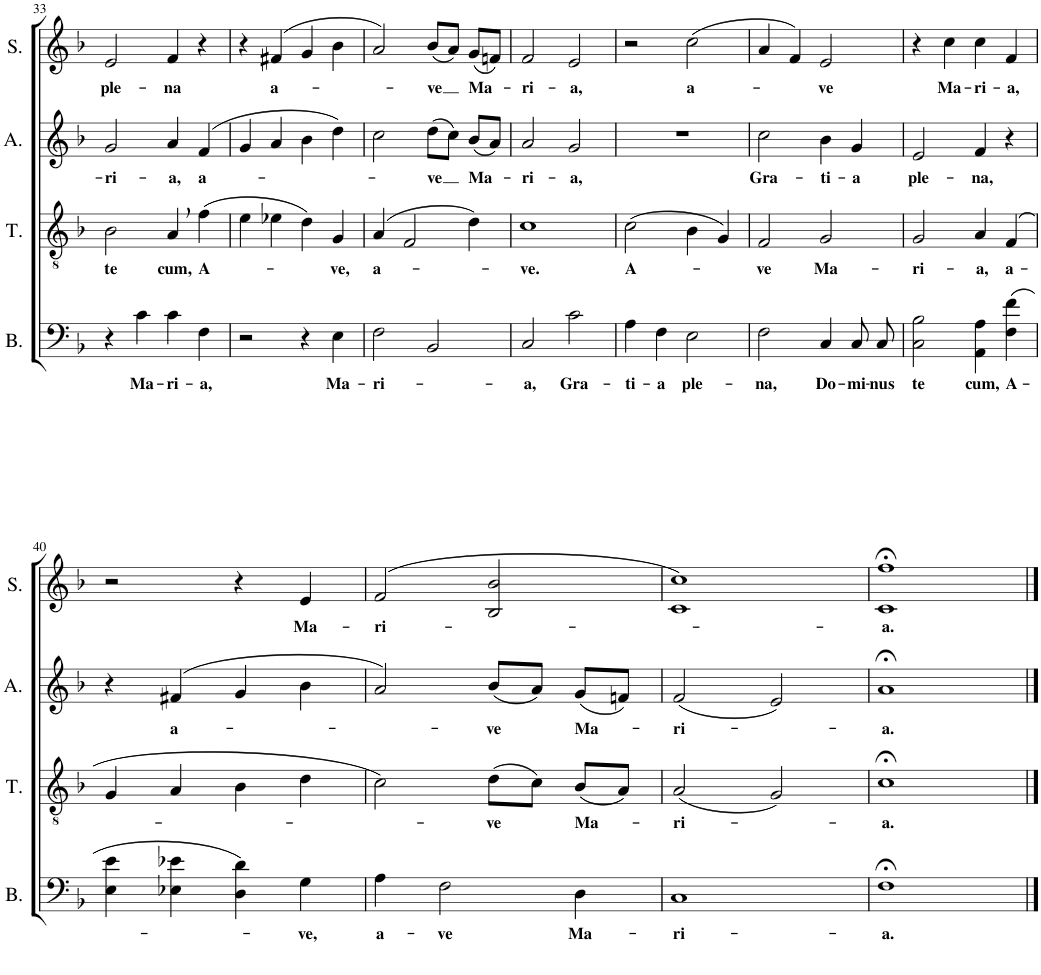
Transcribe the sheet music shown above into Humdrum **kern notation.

**kern	**text	**kern	**text	**kern	**text	**kern	**text
*part4	*part4	*part3	*part3	*part2	*part2	*part1	*part1
*staff4	*staff4	*staff3	*staff3	*staff2	*staff2	*staff1	*staff1
*I"Bass	*	*I"Tenor	*	*I"Alto	*	*I"Soprano	*
*I'B.	*	*I'T.	*	*I'A.	*	*I'S.	*
!!LO:PB:g=z
*clefF4	*	*clefGv2	*	*clefG2	*	*clefG2	*
*k[b-]	*	*k[b-]	*	*k[b-]	*	*k[b-]	*
*F:	*	*F:	*	*F:	*	*F:	*
*M2/2	*	*M2/2	*	*M2/2	*	*M2/2	*
*met(c|)	*	*met(c|)	*	*met(c|)	*	*met(c|)	*
=33	=33	=33	=33	=33	=33	=33	=33
!	!	!	!LO:LY:b	!	!LO:LY:b	!	!LO:LY:b
4r	.	2B-\	te	2g/	-ri-	2e/	ple-
!	!LO:LY:b	!	!	!	!	!	!
4c\	Ma-	.	.	.	.	.	.
!	!LO:LY:b	!	!LO:LY:b	!	!LO:LY:b	!	!LO:LY:b
4c\	-ri-	4A,/	cum,	4a/	-a,	4f/	-na
!	!LO:LY:b	!	!LO:LY:b	!	!LO:LY:b	!	!
4F\	-a,	(>4f\	A-	(>4f/	a-	4r	.
=34	=34	=34	=34	=34	=34	=34	=34
2r	.	4e\	.	4g/	.	4r	.
!	!	!	!	!	!	!	!LO:LY:b
.	.	4e-X\	.	4a/	.	(>4f#X/	a-
4r	.	4d\)	.	4b-\	.	4g/	.
!	!LO:LY:b	!	!LO:LY:b	!	!	!	!
4E\	Ma-	4G/	-ve,	4dd\)	.	4b-\	.
=35	=35	=35	=35	=35	=35	=35	=35
!	!LO:LY:b	!	!LO:LY:b	!	!	!	!
2F\	-ri-	(4A/	a-	2cc\	.	2a/)	.
.	.	2F/	.	.	.	.	.
!	!	!	!	!	!LO:LY:b	!	!LO:LY:b
2BB-/	.	.	.	(>8dd\L	-ve	(<8b-/L	-ve
.	.	.	.	8cc\J)	.	8a/J)	.
!	!	!	!	!	!LO:LY:b	!	!LO:LY:b
.	.	4d\)	.	(<8b-/L	Ma-	(<8g/L	Ma-
.	.	.	.	8a/J)	.	8fn/J)	.
=36	=36	=36	=36	=36	=36	=36	=36
!	!LO:LY:b	!	!LO:LY:b	!	!LO:LY:b	!	!LO:LY:b
2C/	-a,	1c	-ve.	2a/	-ri-	2f/	-ri-
!	!LO:LY:b	!	!	!	!LO:LY:b	!	!LO:LY:b
2c\	Gra-	.	.	2g/	-a,	2e/	-a,
=37	=37	=37	=37	=37	=37	=37	=37
!	!LO:LY:b	!	!LO:LY:b	!	!	!	!
4A\	-ti-	(>2c\	A-	1r	.	2r	.
!	!LO:LY:b	!	!	!	!	!	!
4F\	-a	.	.	.	.	.	.
!	!LO:LY:b	!	!	!	!	!	!LO:LY:b
2E\	ple-	4B-\	.	.	.	(>2cc\	a-
.	.	4G/)	.	.	.	.	.
=38	=38	=38	=38	=38	=38	=38	=38
!	!LO:LY:b	!	!LO:LY:b	!	!LO:LY:b	!	!
2F\	-na,	2F/	-ve	2cc\	Gra-	4a/	.
.	.	.	.	.	.	4f/)	.
!	!LO:LY:b	!	!LO:LY:b	!	!LO:LY:b	!	!LO:LY:b
4C/	Do-	2G/	Ma-	4b-\	-ti-	2e/	-ve
!	!LO:LY:b	!	!	!	!LO:LY:b	!	!
8C/L	-mi-	.	.	4g/	-a	.	.
!	!LO:LY:b	!	!	!	!	!	!
8C/J	-nus	.	.	.	.	.	.
=39	=39	=39	=39	=39	=39	=39	=39
!	!LO:LY:b	!	!LO:LY:b	!	!LO:LY:b	!	!
2C\ 2B-\	te	2G/	-ri-	2e/	ple-	4r	.
!	!	!	!	!	!	!	!LO:LY:b
.	.	.	.	.	.	4cc\	Ma-
!	!LO:LY:b	!	!LO:LY:b	!	!LO:LY:b	!	!LO:LY:b
4AA\ 4A\	cum,	4A/	-a,	4f/	-na,	4cc\	-ri-
!	!LO:LY:b	!	!LO:LY:b	!	!	!	!LO:LY:b
(>4F\ 4f\	A-	(>4F/	a-	4r	.	4f/	-a,
!!LO:LB:g=z
=40	=40	=40	=40	=40	=40	=40	=40
4E\ 4e\	.	4G/	.	4r	.	2r	.
!	!	!	!	!	!LO:LY:b	!	!
4E-X\ 4e-X\	.	4A/	.	(>4f#X/	a-	.	.
4D\ 4d\)	.	4B-\	.	4g/	.	4r	.
!	!LO:LY:b	!	!	!	!	!	!LO:LY:b
4G\	-ve,	4d\	.	4b-\	.	4e/	Ma-
=41	=41	=41	=41	=41	=41	=41	=41
!	!LO:LY:b	!	!	!	!	!	!LO:LY:b
4A\	a-	2c\)	.	2a/)	.	(>2f/	-ri-
!	!LO:LY:b	!	!	!	!	!	!
2F\	-ve	.	.	.	.	.	.
!	!	!	!LO:LY:b	!	!LO:LY:b	!	!
.	.	(>8d\L	-ve	(<8b-/L	-ve	2B-/ 2b-/	.
.	.	8c\J)	.	8a/J)	.	.	.
!	!LO:LY:b	!	!LO:LY:b	!	!LO:LY:b	!	!
4D\	Ma-	(<8B-/L	Ma-	(<8g/L	Ma-	.	.
.	.	8A/J)	.	8fn/J)	.	.	.
=42	=42	=42	=42	=42	=42	=42	=42
!	!LO:LY:b	!	!LO:LY:b	!	!LO:LY:b	!	!
1C	-ri-	(2A/	-ri-	(2f/	-ri-	1c 1cc)	.
.	.	2G/)	.	2e/)	.	.	.
=43	=43	=43	=43	=43	=43	=43	=43
!	!LO:LY:b	!	!LO:LY:b	!	!LO:LY:b	!	!LO:LY:b
1F;<	-a.	1c;<	-a.	1a;<	-a.	1c;< 1ff;<	-a.
==	==	==	==	==	==	==	==
*-	*-	*-	*-	*-	*-	*-	*-
